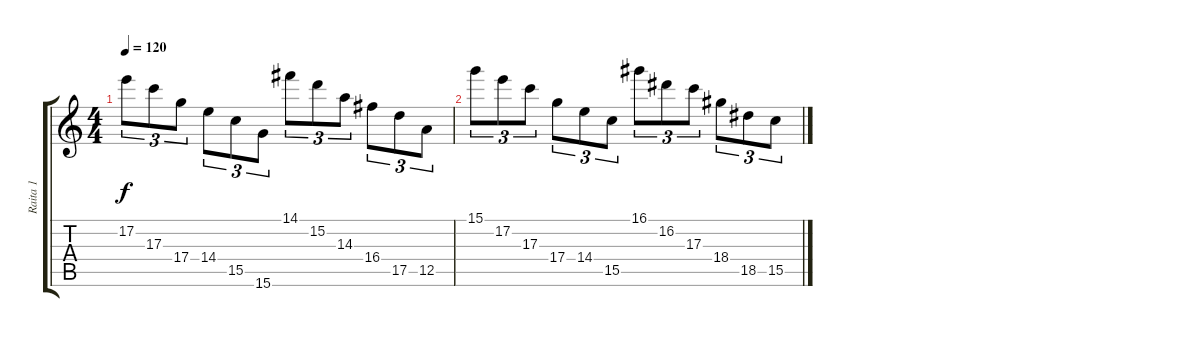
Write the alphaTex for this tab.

\track ("Raita 1" "Raita 1") {instrument overdrivenguitar}
\staff {score tabs}
\tuning (E4 B3 G3 D3 A2 E2) {hide}
\ts (4 4)
\tempo 120
\clef g2
\ks c
17.2.8{tu (3 2) dy f} 17.3.8{tu (3 2)} 17.4.8{tu (3 2)} 14.4.8{tu (3 2)} 15.5.8{tu (3 2)} 15.6.8{tu (3 2)} 14.1.8{tu (3 2)} 15.2.8{tu (3 2)} 14.3.8{tu (3 2)} 16.4.8{tu (3 2)} 17.5.8{tu (3 2)} 12.5.8{tu (3 2)} |
15.1.8{tu (3 2)} 17.2.8{tu (3 2)} 17.3.8{tu (3 2)} 17.4.8{tu (3 2)} 14.4.8{tu (3 2)} 15.5.8{tu (3 2)} 16.1.8{tu (3 2)} 16.2.8{tu (3 2)} 17.3.8{tu (3 2)} 18.4.8{tu (3 2)} 18.5.8{tu (3 2)} 15.5.8{tu (3 2)}
